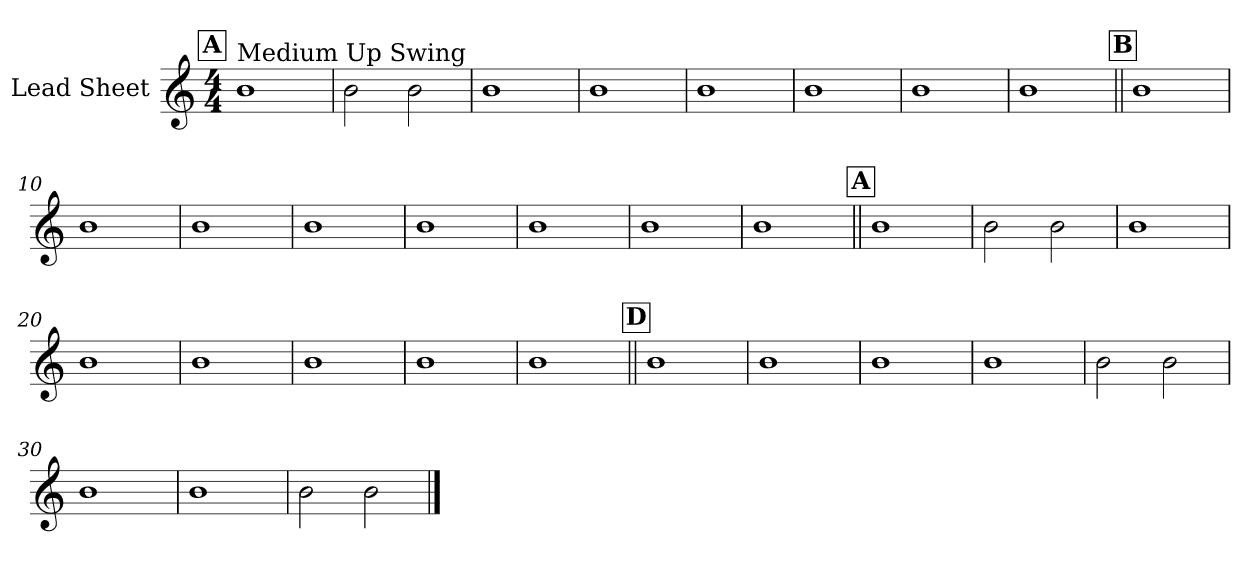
**kern
*part1
*staff1
*I"Lead Sheet
*clefG2
*k[]
*M4/4
!!LO:REH:place=s1:a:fs=14:t=A
=1
!LO:TX:a:t=Medium Up Swing
1b
=2
2b\
2b\
=3
1b
=4
1b
!!LO:LB:g=z
=5
1b
=6
1b
=7
1b
=8
1b
!!LO:LB:g=z
!!LO:REH:place=s1:a:fs=14:t=B
=9||
1b
=10
1b
=11
1b
=12
1b
!!LO:LB:g=z
=13
1b
=14
1b
=15
1b
=16
1b
!!LO:LB:g=z
!!LO:REH:place=s1:a:fs=14:t=A
=17||
1b
=18
2b\
2b\
=19
1b
=20
1b
!!LO:LB:g=z
=21
1b
=22
1b
=23
1b
=24
1b
!!LO:LB:g=z
!!LO:REH:place=s1:a:fs=14:t=D
=25||
1b
=26
1b
=27
1b
=28
1b
!!LO:LB:g=z
=29
2b\
2b\
=30
1b
=31
1b
=32
2b\
2b\
==
*-
